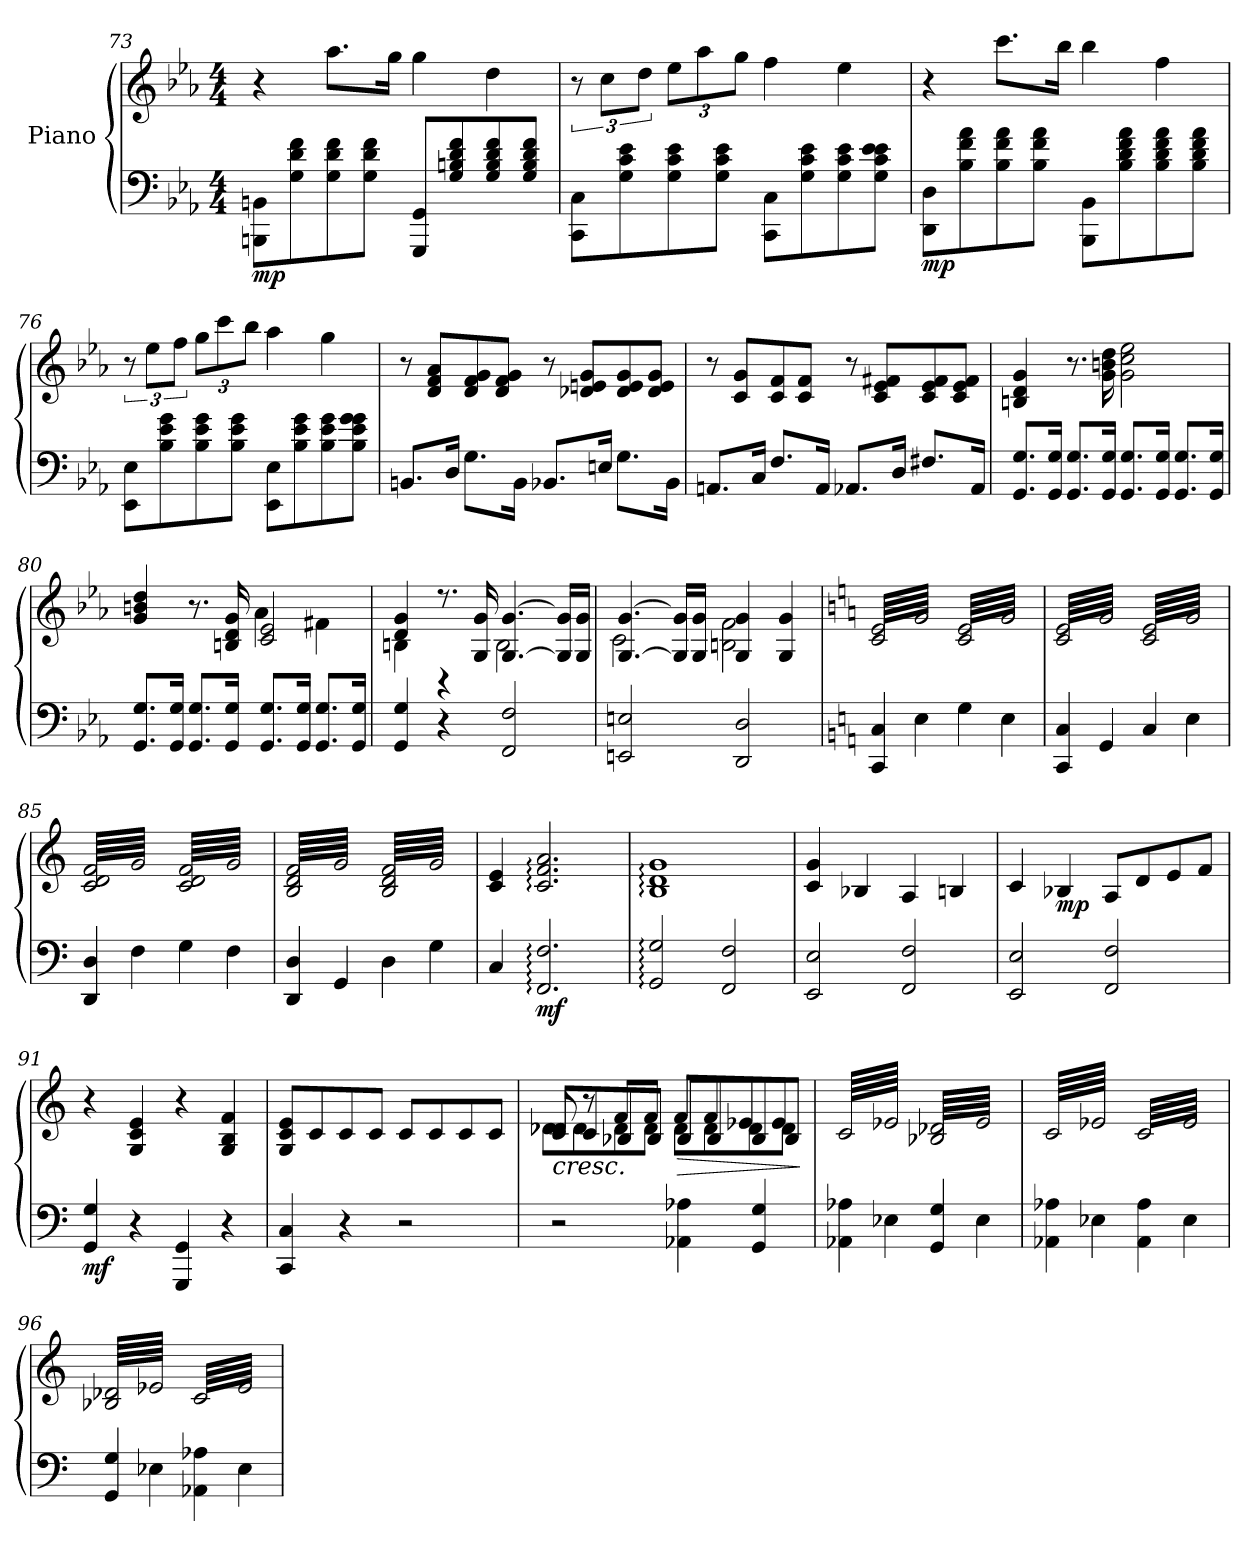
**kern	**kern	**dynam
*part1	*part1	*part1
*staff2	*staff1	*staff1/2
*I"Piano	*	*
*clefF4	*clefG2	*
*k[b-e-a-]	*k[b-e-a-]	*
*M4/4	*M4/4	*
*MM70	*MM70	*
=73	=73	=73
!	!	!LO:DY:b=2
8BBBn\ 8BBn\L	4r	mp
8G\ 8d\ 8f\	.	.
8G\ 8d\ 8f\	8.aa-\L	.
8G\ 8d\ 8f\J	.	.
.	16gg\Jk	.
8GGG/ 8GG/L	4gg\	.
8G/ 8Bn/ 8d/ 8f/	.	.
8G/ 8B/ 8d/ 8f/	4dd\	.
8G/ 8B/ 8d/ 8f/J	.	.
=74	=74	=74
8CC\ 8C\L	12r	.
.	12cc\L	.
8G\ 8c\ 8e-\	.	.
.	12dd\J	.
*	*Xbrackettup	*
8G\ 8c\ 8e-\	12ee-\L	.
.	12aa-\	.
8G\ 8c\ 8e-\J	.	.
.	12gg\J	.
8CC\ 8C\L	4ff\	.
8G\ 8c\ 8e-\	.	.
8G\ 8c\ 8e-\	4ee-\	.
8G\ 8c\ 8e-\ 8e-\J	.	.
!!LO:LB:g=z
=75	=75	=75
*	*MM70	*
!	!	!LO:DY:b=2
8DD\ 8D\L	4r	mp
8B-\ 8f\ 8a-\	.	.
8B-\ 8f\ 8a-\	8.ccc\L	.
8B-\ 8f\ 8a-\J	.	.
.	16bb-\Jk	.
8BBB-\ 8BB-\L	4bb-\	.
8B-\ 8d\ 8f\ 8a-\	.	.
8B-\ 8d\ 8f\ 8a-\	4ff\	.
8B-\ 8d\ 8f\ 8a-\J	.	.
=76	=76	=76
*	*brackettup	*
8EE-\ 8E-\L	12r	.
.	12ee-\L	.
8B-\ 8e-\ 8g\	.	.
.	12ff\J	.
*	*Xbrackettup	*
8B-\ 8e-\ 8g\	12gg\L	.
.	12ccc\	.
8B-\ 8e-\ 8g\J	.	.
.	12bb-\J	.
8EE-\ 8E-\L	4aa-\	.
8B-\ 8e-\ 8g\	.	.
8B-\ 8e-\ 8g\	4gg\	.
8B-\ 8e-\ 8g\ 8g\J	.	.
=77	=77	=77
!	!	!LO:DY:b=2
!	!	!LO:DY:n=1:b=2
8.BBn/L	8r	mf f
.	8d/ 8f/ 8a-/L	.
16D/Jk	.	.
8.G\L	8d/ 8f/ 8g/	.
.	8d/ 8f/ 8g/J	.
16BB\Jk	.	.
8.BB-X/L	8r	.
.	8d-X/ 8en/ 8g/L	.
16En/Jk	.	.
8.G\L	8d-/ 8e/ 8g/	.
.	8d-/ 8e/ 8g/J	.
16BB-\Jk	.	.
!!LO:LB:g=z
=78	=78	=78
!	!	!LO:DY:b=2
!	!	!LO:DY:n=1:b=2
8.AAn/L	8r	mf f
.	8c/ 8g/L	.
16C/Jk	.	.
8.F/L	8c/ 8f/	.
.	8c/ 8f/J	.
*	*MM65	*
16AA/Jk	.	.
8.AA-X/L	8r	.
*	*MM60	*
.	8c/ 8e-/ 8f#X/L	.
16D/Jk	.	.
8.F#X/L	8c/ 8e-/ 8f#/	.
.	8c/ 8e-/ 8f#/J	.
16AA-/Jk	.	.
=79	=79	=79
*	*MM70	*
8.GG/ 8.G/L	4Bn/ 4d/ 4g/	.
16GG/ 16G/Jk	.	.
8.GG/ 8.G/L	8.r	.
16GG/ 16G/Jk	16g\ 16bn\ 16dd\	.
8.GG/ 8.G/L	2g\ 2cc\ 2ee-\	.
16GG/ 16G/Jk	.	.
8.GG/ 8.G/L	.	.
16GG/ 16G/Jk	.	.
=80	=80	=80
*	*^	*
8.GG/ 8.G/L	4g/ 4bn/ 4dd/	2ryy	.
16GG/ 16G/Jk	.	.	.
8.GG/ 8.G/L	8.r	.	.
16GG/ 16G/Jk	16Bn/ 16d/ 16g/	.	.
8.GG/ 8.G/L	2c/ 2e-/	4a-\	.
16GG/ 16G/Jk	.	.	.
8.GG/ 8.G/L	.	4f#X\	.
16GG/ 16G/Jk	.	.	.
!!LO:PB:g=z	!!
=81	=81	=81	=81
4GG/ 4G/	4d/ 4g/	4Bn\	.
4r	8.r	4r	.
.	16G/ 16g/	.	.
2FF/ 2F/	[4.G/ [4.g/	2B\	.
.	16G/] 16g/]LL	.	.
*	*MM65	*	*
.	16G/ 16g/JJ	.	.
=82	=82	=82	=82
2EEn/ 2En/	[4.G/ [4.g/	2c\	.
.	16G/] 16g/]LL	.	.
*	*MM60	*	*
.	16G/ 16g/JJ	.	.
2DD/ 2D/	4G/ 4g/	2Bn\ 2f\	.
.	4G/ 4g/	.	.
*	*v	*v	*
=83	=83	=83
*k[]	*k[]	*
*	*brackettup	*
*	*MM70	*
!	!	!LO:DY:b=2
!	!	!LO:DY:n=1:b=2
*	*tremolo	*
4CC/ 4C/	64c/ 64e/LLLL	p mp
.	64g/	.
.	64c/ 64e/	.
.	64g/	.
.	64c/ 64e/	.
.	64g/	.
.	64c/ 64e/	.
.	64g/	.
.	64c/ 64e/	.
.	64g/	.
.	64c/ 64e/	.
.	64g/	.
.	64c/ 64e/	.
.	64g/	.
.	64c/ 64e/	.
.	64g/	.
4E\	64c/ 64e/	.
.	64g/	.
.	64c/ 64e/	.
.	64g/	.
.	64c/ 64e/	.
.	64g/	.
.	64c/ 64e/	.
.	64g/	.
.	64c/ 64e/	.
.	64g/	.
.	64c/ 64e/	.
.	64g/	.
.	64c/ 64e/	.
.	64g/	.
.	64c/ 64e/	.
.	64g/JJJJ	.
4G\	64c/ 64e/LLLL	.
.	64g/	.
.	64c/ 64e/	.
.	64g/	.
.	64c/ 64e/	.
.	64g/	.
.	64c/ 64e/	.
.	64g/	.
.	64c/ 64e/	.
.	64g/	.
.	64c/ 64e/	.
.	64g/	.
.	64c/ 64e/	.
.	64g/	.
.	64c/ 64e/	.
.	64g/	.
4E\	64c/ 64e/	.
.	64g/	.
.	64c/ 64e/	.
.	64g/	.
.	64c/ 64e/	.
.	64g/	.
.	64c/ 64e/	.
.	64g/	.
.	64c/ 64e/	.
.	64g/	.
.	64c/ 64e/	.
.	64g/	.
.	64c/ 64e/	.
.	64g/	.
.	64c/ 64e/	.
.	64g/JJJJ	.
=84	=84	=84
!	!	!LO:DY:b=2
!	!	!LO:DY:n=1:b=2
4CC/ 4C/	64c/ 64e/LLLL	p mp
.	64g/	.
.	64c/ 64e/	.
.	64g/	.
.	64c/ 64e/	.
.	64g/	.
.	64c/ 64e/	.
.	64g/	.
.	64c/ 64e/	.
.	64g/	.
.	64c/ 64e/	.
.	64g/	.
.	64c/ 64e/	.
.	64g/	.
.	64c/ 64e/	.
.	64g/	.
4GG/	64c/ 64e/	.
.	64g/	.
.	64c/ 64e/	.
.	64g/	.
.	64c/ 64e/	.
.	64g/	.
.	64c/ 64e/	.
.	64g/	.
.	64c/ 64e/	.
.	64g/	.
.	64c/ 64e/	.
.	64g/	.
.	64c/ 64e/	.
.	64g/	.
.	64c/ 64e/	.
.	64g/JJJJ	.
4C/	64c/ 64e/LLLL	.
.	64g/	.
.	64c/ 64e/	.
.	64g/	.
.	64c/ 64e/	.
.	64g/	.
.	64c/ 64e/	.
.	64g/	.
.	64c/ 64e/	.
.	64g/	.
.	64c/ 64e/	.
.	64g/	.
.	64c/ 64e/	.
.	64g/	.
.	64c/ 64e/	.
.	64g/	.
4E\	64c/ 64e/	.
.	64g/	.
.	64c/ 64e/	.
.	64g/	.
.	64c/ 64e/	.
.	64g/	.
.	64c/ 64e/	.
.	64g/	.
.	64c/ 64e/	.
.	64g/	.
.	64c/ 64e/	.
.	64g/	.
.	64c/ 64e/	.
.	64g/	.
.	64c/ 64e/	.
.	64g/JJJJ	.
=85	=85	=85
!	!	!LO:DY:b=2
!	!	!LO:DY:n=1:b=2
4DD/ 4D/	64c/ 64d/ 64f/LLLL	p mp
.	64g/	.
.	64c/ 64d/ 64f/	.
.	64g/	.
.	64c/ 64d/ 64f/	.
.	64g/	.
.	64c/ 64d/ 64f/	.
.	64g/	.
.	64c/ 64d/ 64f/	.
.	64g/	.
.	64c/ 64d/ 64f/	.
.	64g/	.
.	64c/ 64d/ 64f/	.
.	64g/	.
.	64c/ 64d/ 64f/	.
.	64g/	.
4F\	64c/ 64d/ 64f/	.
.	64g/	.
.	64c/ 64d/ 64f/	.
.	64g/	.
.	64c/ 64d/ 64f/	.
.	64g/	.
.	64c/ 64d/ 64f/	.
.	64g/	.
.	64c/ 64d/ 64f/	.
.	64g/	.
.	64c/ 64d/ 64f/	.
.	64g/	.
.	64c/ 64d/ 64f/	.
.	64g/	.
.	64c/ 64d/ 64f/	.
.	64g/JJJJ	.
4G\	64c/ 64d/ 64f/LLLL	.
.	64g/	.
.	64c/ 64d/ 64f/	.
.	64g/	.
.	64c/ 64d/ 64f/	.
.	64g/	.
.	64c/ 64d/ 64f/	.
.	64g/	.
.	64c/ 64d/ 64f/	.
.	64g/	.
.	64c/ 64d/ 64f/	.
.	64g/	.
.	64c/ 64d/ 64f/	.
.	64g/	.
.	64c/ 64d/ 64f/	.
.	64g/	.
4F\	64c/ 64d/ 64f/	.
.	64g/	.
.	64c/ 64d/ 64f/	.
.	64g/	.
.	64c/ 64d/ 64f/	.
.	64g/	.
.	64c/ 64d/ 64f/	.
.	64g/	.
.	64c/ 64d/ 64f/	.
.	64g/	.
.	64c/ 64d/ 64f/	.
.	64g/	.
.	64c/ 64d/ 64f/	.
.	64g/	.
.	64c/ 64d/ 64f/	.
.	64g/JJJJ	.
=86	=86	=86
!	!	!LO:DY:b=2
!	!	!LO:DY:n=1:b=2
4DD/ 4D/	64B/ 64d/ 64f/LLLL	p mp
.	64g/	.
.	64B/ 64d/ 64f/	.
.	64g/	.
.	64B/ 64d/ 64f/	.
.	64g/	.
.	64B/ 64d/ 64f/	.
.	64g/	.
.	64B/ 64d/ 64f/	.
.	64g/	.
.	64B/ 64d/ 64f/	.
.	64g/	.
.	64B/ 64d/ 64f/	.
.	64g/	.
.	64B/ 64d/ 64f/	.
.	64g/	.
4GG/	64B/ 64d/ 64f/	.
.	64g/	.
.	64B/ 64d/ 64f/	.
.	64g/	.
.	64B/ 64d/ 64f/	.
.	64g/	.
.	64B/ 64d/ 64f/	.
.	64g/	.
.	64B/ 64d/ 64f/	.
.	64g/	.
.	64B/ 64d/ 64f/	.
.	64g/	.
.	64B/ 64d/ 64f/	.
.	64g/	.
.	64B/ 64d/ 64f/	.
.	64g/JJJJ	.
4D\	64B/ 64d/ 64f/LLLL	.
.	64g/	.
.	64B/ 64d/ 64f/	.
.	64g/	.
.	64B/ 64d/ 64f/	.
.	64g/	.
.	64B/ 64d/ 64f/	.
.	64g/	.
.	64B/ 64d/ 64f/	.
.	64g/	.
.	64B/ 64d/ 64f/	.
.	64g/	.
.	64B/ 64d/ 64f/	.
.	64g/	.
.	64B/ 64d/ 64f/	.
.	64g/	.
4G\	64B/ 64d/ 64f/	.
.	64g/	.
.	64B/ 64d/ 64f/	.
.	64g/	.
.	64B/ 64d/ 64f/	.
.	64g/	.
.	64B/ 64d/ 64f/	.
.	64g/	.
.	64B/ 64d/ 64f/	.
.	64g/	.
.	64B/ 64d/ 64f/	.
.	64g/	.
.	64B/ 64d/ 64f/	.
.	64g/	.
.	64B/ 64d/ 64f/	.
.	64g/JJJJ	.
*	*Xtremolo	*
!!LO:LB:g=z
=87	=87	=87
4C/	4c/ 4e/	.
.	.	.
.	.	.
.	.	.
.	.	.
.	.	.
.	.	.
.	.	.
.	.	.
.	.	.
.	.	.
.	.	.
.	.	.
.	.	.
.	.	.
.	.	.
!	!	!LO:DY:b=2
2.FF/: 2.F/:	2.c/: 2.f/: 2.a/:	mf
=88	=88	=88
2GG/: 2G/:	1B: 1d: 1g:	.
2FF/ 2F/	.	.
=89	=89	=89
2EE/ 2E/	4c/ 4g/	.
.	4B-X/	.
2FF/ 2F/	4A/	.
.	4Bn/	.
=90	=90	=90
2EE/ 2E/	4c/	.
!	!	!LO:DY:b
.	4B-X/	mp
2FF/ 2F/	8A/L	.
.	8d/	.
.	8e/	.
.	8f/J	.
=91	=91	=91
!	!	!LO:DY:b=2
4GG/ 4G/	4r	mf
4r	4G/ 4c/ 4e/	.
4GGG/ 4GG/	4r	.
4r	4G/ 4B/ 4f/	.
=92	=92	=92
4CC/ 4C/	8G/ 8c/ 8e/L	.
.	8c/	.
4r	8c/	.
.	8c/J	.
2r	8c/L	.
.	8c/	.
.	8c/	.
.	8c/J	.
!!LO:LB:g=z
=93	=93	=93
!	!	!LO:HP:b
*	*^	*
*	*	*^	*
2r	8c/L	8d-X\L	8d-/	<
.	8c/	8d-\	8r	.
.	8B-X/	8d-\	8f/L	.
.	8B-/J	8d-\J	8f/J	.
!	!	!	!	!LO:HP:b
4AA-X\ 4A-X\	8B-/L	8d-\L	8f/L	>
.	8B-/	8d-\	8f/	.
4GG/ 4G/	8B-/	8d-\	8e-X/	.
.	8B-/J	8d-\J	8e-/J	.
*	*v	*v	*v	*
.	.	[ ]
=94	=94	=94
!	!	!LO:DY:b=2
!	!	!LO:DY:n=1:b
*	*tremolo	*
4AA-X\ 4A-X\	64c/LLLL	mp p
.	64e-X/	.
.	64c/	.
.	64e-X/	.
.	64c/	.
.	64e-X/	.
.	64c/	.
.	64e-X/	.
.	64c/	.
.	64e-X/	.
.	64c/	.
.	64e-X/	.
.	64c/	.
.	64e-X/	.
.	64c/	.
.	64e-X/	.
4E-X\	64c/	.
.	64e-X/	.
.	64c/	.
.	64e-X/	.
.	64c/	.
.	64e-X/	.
.	64c/	.
.	64e-X/	.
.	64c/	.
.	64e-X/	.
.	64c/	.
.	64e-X/	.
.	64c/	.
.	64e-X/	.
.	64c/	.
.	64e-X/JJJJ	.
4GG/ 4G/	64B-X/ 64d-X/LLLL	.
.	64e-/	.
.	64B-X/ 64d-X/	.
.	64e-/	.
.	64B-X/ 64d-X/	.
.	64e-/	.
.	64B-X/ 64d-X/	.
.	64e-/	.
.	64B-X/ 64d-X/	.
.	64e-/	.
.	64B-X/ 64d-X/	.
.	64e-/	.
.	64B-X/ 64d-X/	.
.	64e-/	.
.	64B-X/ 64d-X/	.
.	64e-/	.
4E-\	64B-X/ 64d-X/	.
.	64e-/	.
.	64B-X/ 64d-X/	.
.	64e-/	.
.	64B-X/ 64d-X/	.
.	64e-/	.
.	64B-X/ 64d-X/	.
.	64e-/	.
.	64B-X/ 64d-X/	.
.	64e-/	.
.	64B-X/ 64d-X/	.
.	64e-/	.
.	64B-X/ 64d-X/	.
.	64e-/	.
.	64B-X/ 64d-X/	.
.	64e-/JJJJ	.
=95	=95	=95
4AA-X\ 4A-X\	64c/LLLL	.
.	64e-X/	.
.	64c/	.
.	64e-X/	.
.	64c/	.
.	64e-X/	.
.	64c/	.
.	64e-X/	.
.	64c/	.
.	64e-X/	.
.	64c/	.
.	64e-X/	.
.	64c/	.
.	64e-X/	.
.	64c/	.
.	64e-X/	.
4E-X\	64c/	.
.	64e-X/	.
.	64c/	.
.	64e-X/	.
.	64c/	.
.	64e-X/	.
.	64c/	.
.	64e-X/	.
.	64c/	.
.	64e-X/	.
.	64c/	.
.	64e-X/	.
.	64c/	.
.	64e-X/	.
.	64c/	.
.	64e-X/JJJJ	.
4AA-\ 4A-\	64c/LLLL	.
.	64e-/	.
.	64c/	.
.	64e-/	.
.	64c/	.
.	64e-/	.
.	64c/	.
.	64e-/	.
.	64c/	.
.	64e-/	.
.	64c/	.
.	64e-/	.
.	64c/	.
.	64e-/	.
.	64c/	.
.	64e-/	.
4E-\	64c/	.
.	64e-/	.
.	64c/	.
.	64e-/	.
.	64c/	.
.	64e-/	.
.	64c/	.
.	64e-/	.
.	64c/	.
.	64e-/	.
.	64c/	.
.	64e-/	.
.	64c/	.
.	64e-/	.
.	64c/	.
.	64e-/JJJJ	.
=96	=96	=96
4GG/ 4G/	64B-X/ 64d-X/LLLL	.
.	64e-X/	.
.	64B-X/ 64d-X/	.
.	64e-X/	.
.	64B-X/ 64d-X/	.
.	64e-X/	.
.	64B-X/ 64d-X/	.
.	64e-X/	.
.	64B-X/ 64d-X/	.
.	64e-X/	.
.	64B-X/ 64d-X/	.
.	64e-X/	.
.	64B-X/ 64d-X/	.
.	64e-X/	.
.	64B-X/ 64d-X/	.
.	64e-X/	.
4E-X\	64B-X/ 64d-X/	.
.	64e-X/	.
.	64B-X/ 64d-X/	.
.	64e-X/	.
.	64B-X/ 64d-X/	.
.	64e-X/	.
.	64B-X/ 64d-X/	.
.	64e-X/	.
.	64B-X/ 64d-X/	.
.	64e-X/	.
.	64B-X/ 64d-X/	.
.	64e-X/	.
.	64B-X/ 64d-X/	.
.	64e-X/	.
.	64B-X/ 64d-X/	.
.	64e-X/JJJJ	.
4AA-X\ 4A-X\	64c/LLLL	.
.	64e-/	.
.	64c/	.
.	64e-/	.
.	64c/	.
.	64e-/	.
.	64c/	.
.	64e-/	.
.	64c/	.
.	64e-/	.
.	64c/	.
.	64e-/	.
.	64c/	.
.	64e-/	.
.	64c/	.
.	64e-/	.
4E-\	64c/	.
.	64e-/	.
.	64c/	.
.	64e-/	.
.	64c/	.
.	64e-/	.
.	64c/	.
.	64e-/	.
.	64c/	.
.	64e-/	.
.	64c/	.
.	64e-/	.
.	64c/	.
.	64e-/	.
.	64c/	.
.	64e-/JJJJ	.
*	*Xtremolo	*
.	.	.
.	.	.
.	.	.
.	.	.
.	.	.
.	.	.
.	.	.
.	.	.
.	.	.
.	.	.
.	.	.
.	.	.
.	.	.
.	.	.
.	.	.
.	.	.
=	=	=
*-	*-	*-
